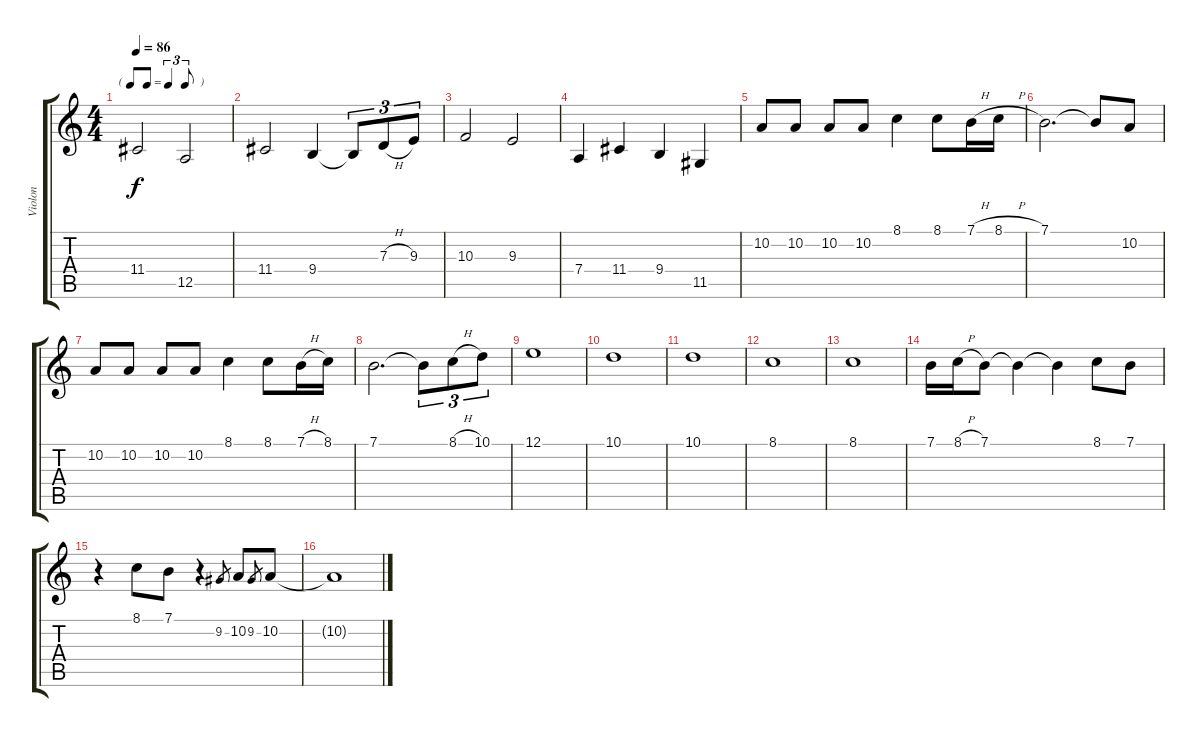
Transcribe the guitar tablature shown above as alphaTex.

\track ("Violon" "Violon") {instrument violin}
\staff {score tabs}
\tuning (E4 B3 G3 D3 A2 E2) {hide}
\ts (4 4)
\tf triplet8th
\tempo 86
\clef g2
\ks c
11.4.2{dy f} 12.5.2 |
11.4.2 9.4.4 9.4{t}.8{tu (3 2)} 7.3{h}.8{tu (3 2)} 9.3.8{tu (3 2)} |
10.3.2 9.3.2 |
7.4.4 11.4.4 9.4.4 11.5.4 |
10.2.8 10.2.8 10.2.8 10.2.8 8.1.4 8.1.8 7.1{h}.16 8.1{h}.16 |
7.1.2{d} 7.1{t}.8 10.2.8 |
10.2.8 10.2.8 10.2.8 10.2.8 8.1.4 8.1.8 7.1{h}.16 8.1.16 |
7.1.2{d} 7.1{t}.8{tu (3 2)} 8.1{h}.8{tu (3 2)} 10.1.8{tu (3 2)} |
12.1.1 |
10.1.1 |
10.1.1 |
8.1.1 |
8.1.1 |
7.1.16 8.1{h}.16 7.1.8 7.1{t}.4 7.1{t}.4 8.1.8 7.1.8 |
r.4 8.1.8 7.1.8 r.4 9.2.8{gr} 10.2.8 9.2.8{gr} 10.2.8 |
10.2{t}.1
